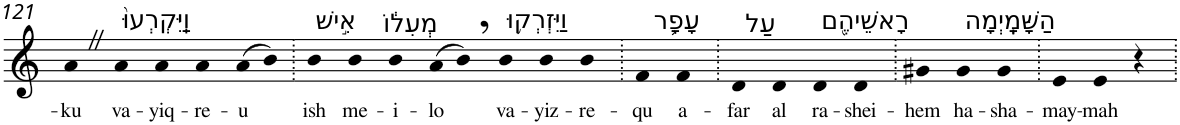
**kern	**text
*part1	*part1
*staff1	*staff1
*I"Piano	*
*I'Pno	*
!!LO:PB:g=z
*clefG2	*
*k[]	*
=121	=121
!	!LO:LY:b
4aZ	-ku
!LO:TX:a:t=וַֽיִּקְרְעוּ֙	!
!	!LO:LY:b
4a	va-
!	!LO:LY:b
4a	-yiq-
!	!LO:LY:b
4a	-re-
!	!LO:LY:b
(8a	-u
8b)	.
=122.	=122.
!LO:TX:a:t=אִ֣ישׁ	!
!	!LO:LY:b
4b	ish
!LO:TX:a:t=מְעִל֔וֹ	!
!	!LO:LY:b
4b	me-
!	!LO:LY:b
4b	-i-
!	!LO:LY:b
(8a	-lo
8b,)	.
!LO:TX:a:t=וַיִּזְרְק֥וּ	!
!	!LO:LY:b
4b	va-
!	!LO:LY:b
4b	-yiz-
!	!LO:LY:b
4b	-re-
=123.	=123.
!	!LO:LY:b
4f	-qu
!LO:TX:a:t=עָפָ֛ר	!
!	!LO:LY:b
4f	a-
=124.	=124.
!	!LO:LY:b
4d	-far
!LO:TX:a:t=עַל	!
!	!LO:LY:b
4d	al
!LO:TX:a:t=רָאשֵׁיהֶ֖ם	!
!	!LO:LY:b
4d	ra-
!	!LO:LY:b
4d	-shei-
=125.	=125.
!	!LO:LY:b
4g#X	-hem
!LO:TX:a:t=הַשָּׁמָֽיְמָה	!
!	!LO:LY:b
4g#	ha-
!	!LO:LY:b
4g#	-sha-
=126.	=126.
!	!LO:LY:b
4e	-may-
!	!LO:LY:b
4e	-mah
4r	.
=.	=.
*-	*-
